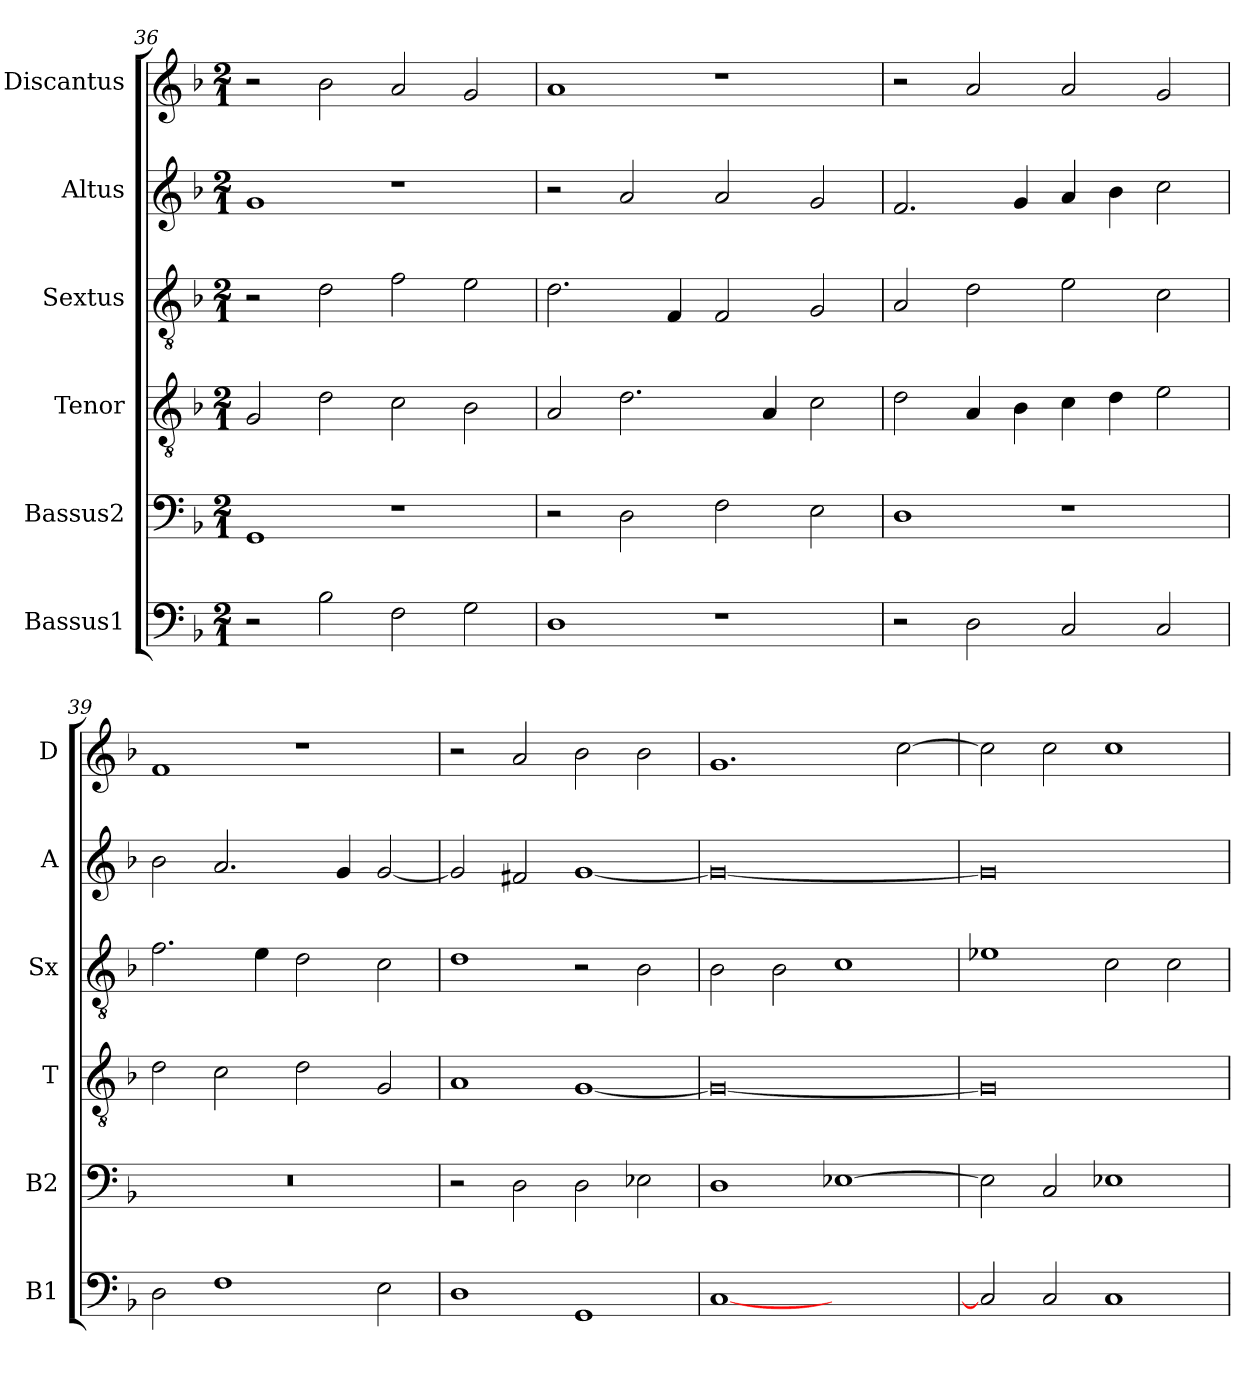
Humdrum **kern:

**kern	**kern	**kern	**kern	**kern	**kern
*part6	*part5	*part4	*part3	*part2	*part1
*staff6	*staff5	*staff4	*staff3	*staff2	*staff1
*I"Bassus1	*I"Bassus2	*I"Tenor	*I"Sextus	*I"Altus	*I"Discantus
*I'B1	*I'B2	*I'T	*I'Sx	*I'A	*I'D
*clefF4	*clefF4	*clefGv2	*clefGv2	*clefG2	*clefG2
*k[b-]	*k[b-]	*k[b-]	*k[b-]	*k[b-]	*k[b-]
*M2/1	*M2/1	*M2/1	*M2/1	*M2/1	*M2/1
=36	=36	=36	=36	=36	=36
2r	1GG	2G/	2r	1g	2r
2B-\	.	2d\	2d\	.	2b-\
2F\	1r	2c\	2f\	1r	2a/
2G\	.	2B-\	2e\	.	2g/
=37	=37	=37	=37	=37	=37
1D	2r	2A/	2.d\	2r	1a
.	2D\	2.d\	.	2a/	.
.	.	.	4F/	.	.
1r	2F\	.	2F/	2a/	1r
.	.	4A/	.	.	.
.	2E\	2c\	2G/	2g/	.
=38	=38	=38	=38	=38	=38
2r	1D	2d\	2A/	2.f/	2r
2D\	.	4A/	2d\	.	2a/
.	.	4B-\	.	4g/	.
2C/	1r	4c\	2e\	4a/	2a/
.	.	4d\	.	4b-\	.
2C/	.	2e\	2c\	2cc\	2g/
=39	=39	=39	=39	=39	=39
2D\	0r	2d\	2.f\	2b-\	1f
1F	.	2c\	.	2.a/	.
.	.	.	4e\	.	.
.	.	2d\	2d\	.	1r
.	.	.	.	4g/	.
2E\	.	2G/	2c\	[2g/	.
=40	=40	=40	=40	=40	=40
1D	2r	1A	1d	2g/]	2r
.	2D\	.	.	2f#X/	2a/
1GG	2D\	[1G	2r	[1g	2b-\
.	2E-X\	.	2B-\	.	2b-\
=41	=41	=41	=41	=41	=41
[1C	1D	0G_	2B-\	0g_	1.g
.	.	.	2B-\	.	.
1ryy	[1E-X	.	1c	.	.
.	.	.	.	.	[2cc\
=42	=42	=42	=42	=42	=42
2C/]	2E-\]	0G]	1e-X	0g]	2cc\]
2C/	2C/	.	.	.	2cc\
1C	1E-X	.	2c\	.	1cc
.	.	.	2c\	.	.
=	=	=	=	=	=
*-	*-	*-	*-	*-	*-
